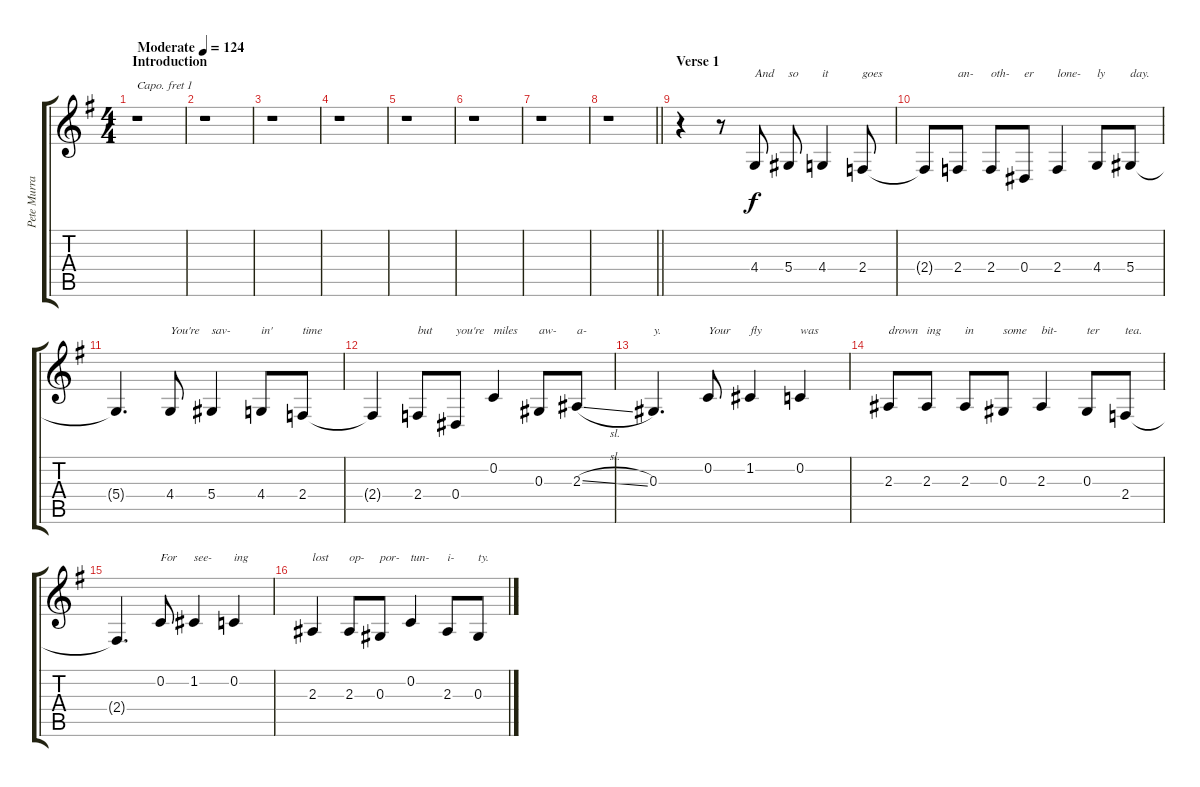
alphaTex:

\track ("Pete Murray (Vocals)" "Pete Murra") {instrument tuba}
\staff {score tabs}
\capo 1
\tuning (E4 B3 G3 D3 A2 E2) {hide}
\ts (4 4)
\section ("" "Introduction")
\tempo (124 "Moderate")
\clef g2
\ks g
r.1{dy f instrument tuba} |
r.1 |
r.1 |
r.1 |
r.1 |
r.1 |
r.1 |
\barLineRight lightlight
r.1 |
\section ("" "Verse 1")
r.4 r.8 4.4.8{txt "And"} 5.4.8{txt "so"} 4.4.4{txt "it"} 2.4.8{txt "goes"} |
2.4{t}.8 2.4.8{txt "an-"} 2.4.8{txt "oth-"} 0.4.8{txt "er"} 2.4.4{txt "lone-"} 4.4.8{txt "ly"} 5.4.8{txt "day."} |
5.4{t}.4{d} 4.4.8{txt "You're"} 5.4.4{txt "sav-"} 4.4.8{txt "in'"} 2.4.8{txt "time"} |
2.4{t}.4 2.4.8{txt "but"} 0.4.8{txt "you're"} 0.2.4{txt "miles"} 0.3.8{txt "aw-"} 2.3{sl}.8{txt "a-"} |
0.3.4{d txt "y."} 0.2.8{txt "Your"} 1.2.4{txt "fly"} 0.2.4{txt "was"} |
2.3.8{txt "drown"} 2.3.8{txt "ing"} 2.3.8{txt "in"} 0.3.8{txt "some"} 2.3.4{txt "bit-"} 0.3.8{txt "ter"} 2.4.8{txt "tea."} |
2.4{t}.4{d} 0.2.8{txt "For"} 1.2.4{txt "see-"} 0.2.4{txt "ing"} |
2.3.4{txt "lost"} 2.3.8{txt "op-"} 0.3.8{txt "por-"} 0.2.4{txt "tun-"} 2.3.8{txt "i-"} 0.3.8{txt "ty."}
